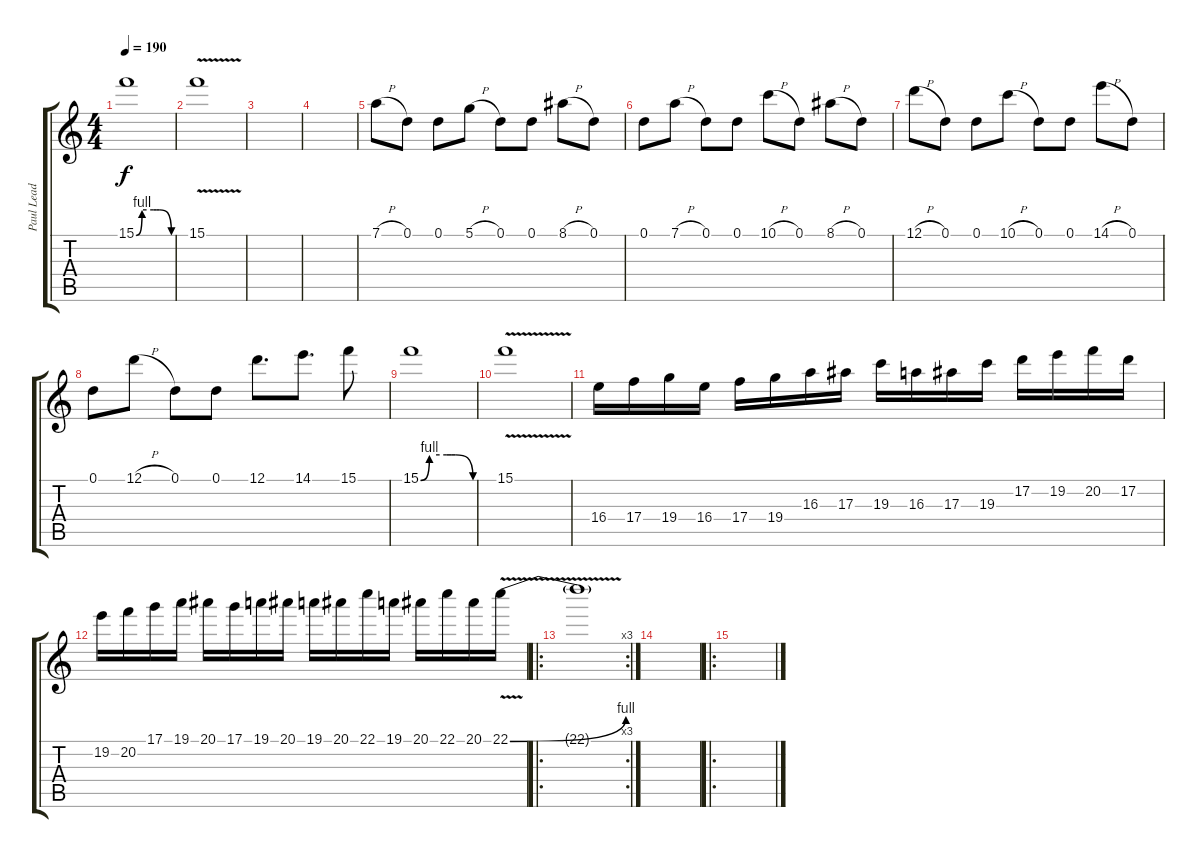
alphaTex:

\track ("Paul Lead" "Paul Lead") {instrument overdrivenguitar}
\staff {score tabs}
\tuning (D4 A3 F3 C3 G2 D2) {hide}
\ts (4 4)
\tempo 190
\clef g2
\ks c
15.1{be (custom 0 0 10 4 30 4 35 4 40 4 60 0)}.1{dy f} |
15.1{v}.1 |
|
|
7.1{h}.8 0.1.8 0.1.8 5.1{h}.8 0.1.8 0.1.8 8.1{h}.8 0.1.8 |
0.1.8 7.1{h}.8 0.1.8 0.1.8 10.1{h}.8 0.1.8 8.1{h}.8 0.1.8 |
12.1{h}.8 0.1.8 0.1.8 10.1{h}.8 0.1.8 0.1.8 14.1{h}.8 0.1.8 |
0.1.8 12.1{h}.8 0.1.8 0.1.8 12.1.8{d} 14.1.8{d} 15.1.8 |
15.1{be (custom 0 0 10 4 30 4 35 4 40 4 60 0)}.1 |
15.1{v}.1 |
16.4.16 17.4.16 19.4.16 16.4.16 17.4.16 19.4.16 16.3.16 17.3.16 19.3.16 16.3.16 17.3.16 19.3.16 17.2.16 19.2.16 20.2.16 17.2.16 |
19.2.16 20.2.16 17.1.16 19.1.16 20.1.16 17.1.16 19.1.16 20.1.16 19.1.16 20.1.16 22.1.16 19.1.16 20.1.16 22.1.16 20.1.16 22.1{be (bend 0 0 60 4) v}.16 |
\ro
\rc 3
22.1{t}.1 |
|
\ro
